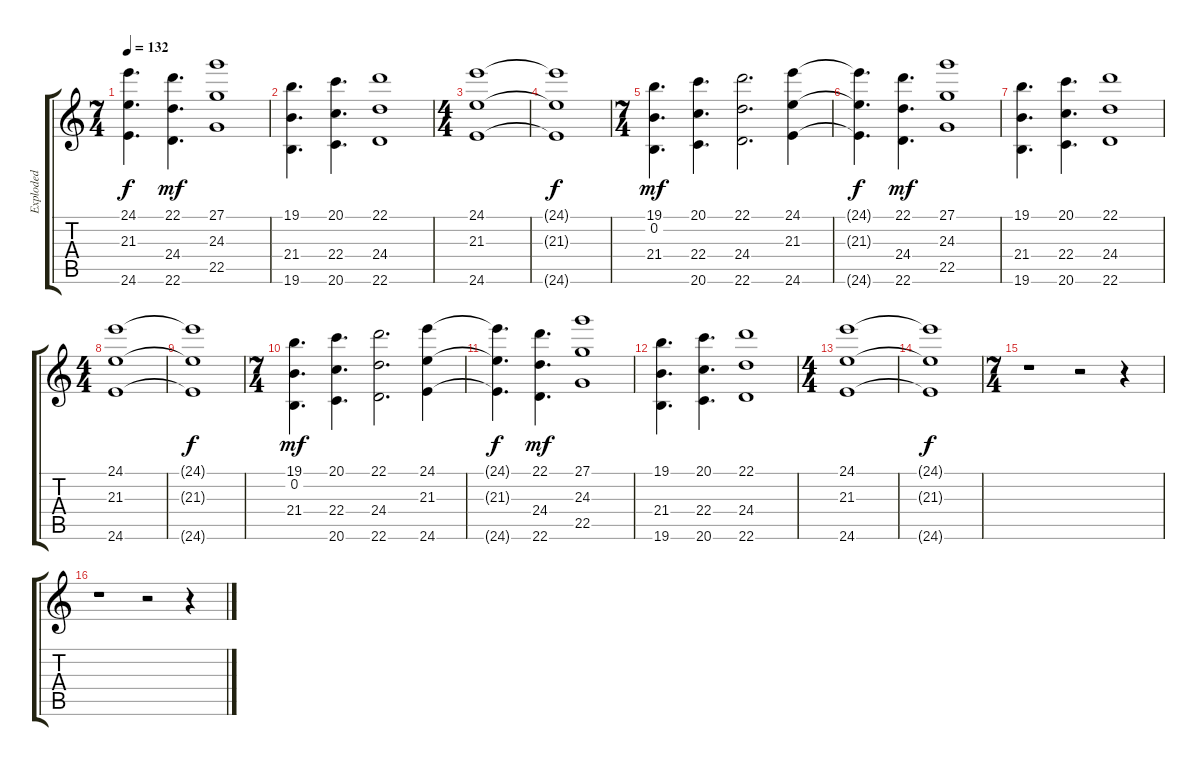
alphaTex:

\track ("Exploded" "Exploded") {instrument stringensemble1}
\staff {score tabs}
\tuning (E4 B3 G3 D3 A2 E2) {hide}
\ts (7 4)
\tempo 132
\clef g2
\ks c
(24.1{t} 21.3{t} 24.6{t}).4{d dy f} (22.1 24.4 22.6).4{d dy mf} (27.1 24.3 22.5).1 |
(19.1 21.4 19.6).4{d} (20.1 22.4 20.6).4{d} (22.1 24.4 22.6).1 |
\ts (4 4)
(24.1 21.3 24.6).1 |
(24.1{t} 21.3{t} 24.6{t}).1{dy f} |
\ts (7 4)
(19.1 0.2 21.4).4{d dy mf} (20.1 22.4 20.6).4{d} (22.1 24.4 22.6).2{d} (24.1 21.3 24.6).4 |
(24.1{t} 21.3{t} 24.6{t}).4{d dy f} (22.1 24.4 22.6).4{d dy mf} (27.1 24.3 22.5).1 |
(19.1 21.4 19.6).4{d} (20.1 22.4 20.6).4{d} (22.1 24.4 22.6).1 |
\ts (4 4)
(24.1 21.3 24.6).1 |
(24.1{t} 21.3{t} 24.6{t}).1{dy f} |
\ts (7 4)
(19.1 0.2 21.4).4{d dy mf} (20.1 22.4 20.6).4{d} (22.1 24.4 22.6).2{d} (24.1 21.3 24.6).4 |
(24.1{t} 21.3{t} 24.6{t}).4{d dy f} (22.1 24.4 22.6).4{d dy mf} (27.1 24.3 22.5).1 |
(19.1 21.4 19.6).4{d} (20.1 22.4 20.6).4{d} (22.1 24.4 22.6).1 |
\ts (4 4)
(24.1 21.3 24.6).1 |
(24.1{t} 21.3{t} 24.6{t}).1{dy f} |
\ts (7 4)
r.1 r.2 r.4 |
r.1 r.2 r.4
